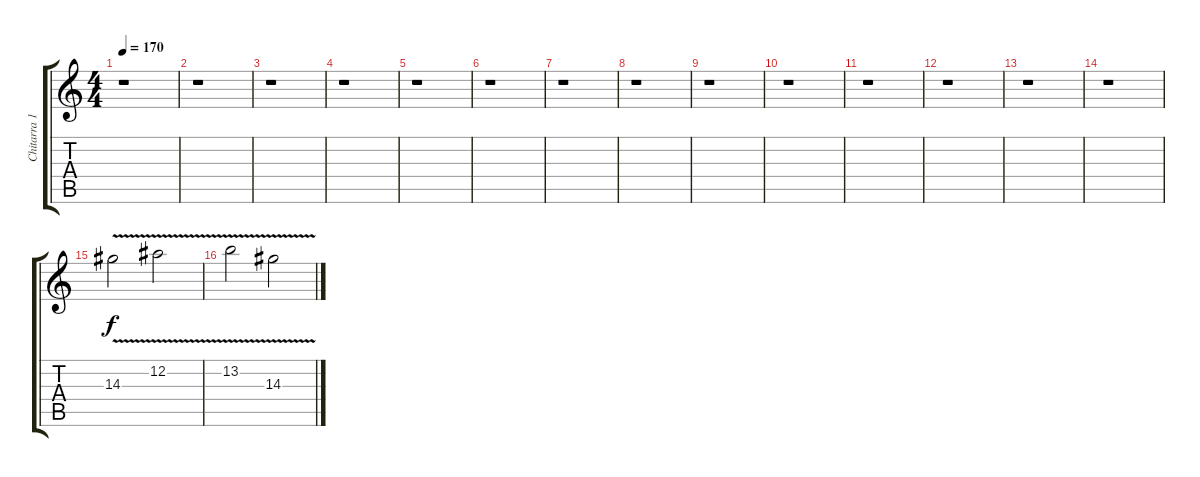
\track ("Chitarra 1" "Chitarra 1") {instrument distortionguitar}
\staff {score tabs}
\tuning (Eb4 Bb3 Gb3 Db3 Ab2 Eb2) {hide}
\ts (4 4)
\tempo 170
\clef g2
\ks c
r.1{dy f} |
r.1 |
r.1 |
r.1 |
r.1 |
r.1 |
r.1 |
r.1 |
r.1 |
r.1 |
r.1 |
r.1 |
r.1 |
r.1 |
14.3{v}.2 12.2{v}.2 |
13.2{v}.2 14.3{v}.2
